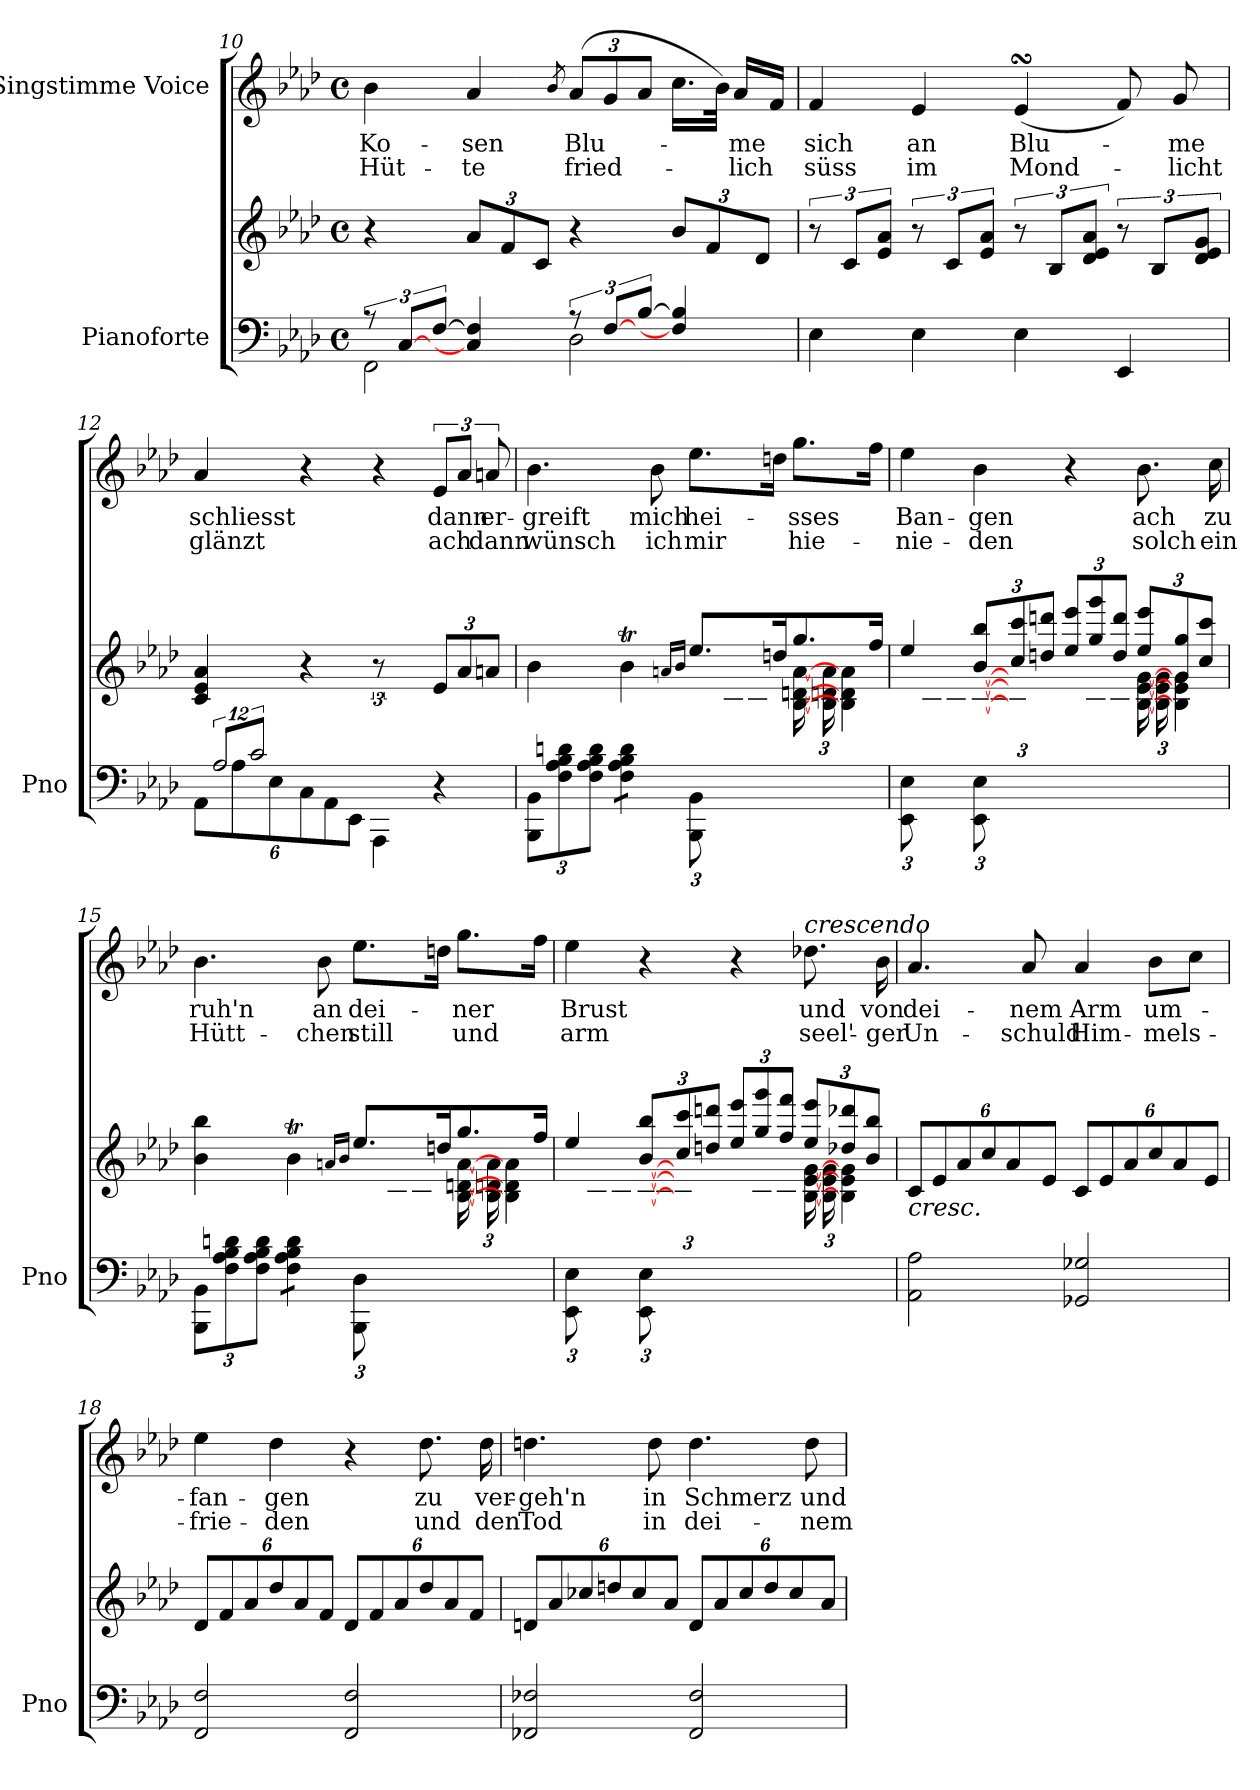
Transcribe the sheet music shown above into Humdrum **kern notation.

**kern	**kern	**kern	**text	**text
*part2	*part2	*part1	*part1	*part1
*staff3	*staff2	*staff1	*staff1	*staff1
*I"Pianoforte	*	*I"Singstimme Voice	*	*
*I'Pno	*	*	*	*
*clefF4	*clefG2	*clefG2	*	*
*k[b-e-a-d-]	*k[b-e-a-d-]	*k[b-e-a-d-]	*	*
*M4/4	*M4/4	*M4/4	*	*
*met(c)	*met(c)	*met(c)	*	*
=10	=10	=10	=10	=10
*^	*	*	*	*
12r	2FF\	4r	4b-\	Ko-	Hüt-
[<12C/L	.	.	.	.	.
[12F/J	.	.	.	.	.
4C/] 4F/]	.	12a-/L	4a-/	-sen	-te
.	.	12f/	.	.	.
.	.	12c/J	.	.	.
.	.	.	8qb-/	.	.
*	*	*	*Xbrackettup	*	*
12r	2D-\	4r	(12a-/L	Blu-	fried-
[<12F/L	.	.	12g/	.	.
[12B-/J	.	.	12a-/J	.	.
*	*	*Xbrackettup	*	*	*
4F/] 4B-/]	.	12b-/L	16.cc\LL	.	.
.	.	12f/	.	.	.
.	.	.	32b-\JJk)	.	.
.	.	.	16a-/LL	-me	-lich
.	.	12d-/J	.	.	.
.	.	.	16f/JJ	.	.
*v	*v	*	*	*	*
=11	=11	=11	=11	=11
*	*brackettup	*	*	*
4E-\	12r	4f/	sich	süss
.	12c/L	.	.	.
.	12e-/ 12a-/J	.	.	.
4E-\	12r	4e-/	an	im
.	12c/L	.	.	.
.	12e-/ 12a-/J	.	.	.
4E-\	12r	(4e-sSSS/	Blu-	Mond-
.	12B-/L	.	.	.
.	12d-/ 12e-/ 12a-/J	.	.	.
4EE-/	12r	8f/)	.	.
.	12B-/L	.	.	.
.	.	8g/	-me	-licht
.	12d-/ 12e-/ 12g/J	.	.	.
=12	=12	=12	=12	=12
*^	*	*	*	*
*	*Xbrackettup	*	*	*	*
12%7ryy	12AA-\L	4c/ 4e-/ 4a-/	4a-/	schliesst	glänzt
.	12A-\	.	.	.	.
.	12E-\	.	.	.	.
.	12C\	4r	4r	.	.
.	12AA-\	.	.	.	.
.	12EE-\J	.	.	.	.
.	4AAA-\	12r	4r	.	.
(12A-/L	.	6ryy	.	.	.
12c/J	.	.	.	.	.
*	*	*Xbrackettup	*brackettup	*	*
4ryy	4r	12e-/L	12e-/L	dann	ach
.	.	12a-/	12a-/J	.	.
.	.	12an/J)	12an/	er-	dann
*v	*v	*	*	*	*
=13	=13	=13	=13	=13
*	*^	*	*	*
12BBB-\ 12BB-\L	4b-\	12%7ryy	4.b-\	-greift	wünsch
12F\ 12A-\ 12B-\ 12dn\	.	.	.	.	.
12F\ 12A-\ 12B-\ 12d\J	.	.	.	.	.
*tremolo	*	*	*	*	*
12F\ 12A-\ 12B-\ 12d\L	4b-T\	.	.	.	.
12F\ 12A-\ 12B-\ 12d\	.	.	.	.	.
.	.	.	8b-\	mich	ich
12F\ 12A-\ 12B-\ 12d\J	.	.	.	.	.
*Xtremolo	*	*	*	*	*
.	16qan/LL	.	.	.	.
.	16qb-/JJ	.	.	.	.
12BBB-\ 12BB-\L	8.ee-/L	.	8.ee-\L	hei-	mir
12%5ryy	.	12B-\ 12f\ 12a-X\	.	.	.
.	.	12B-\ 12f\ 12a-\J	.	.	.
.	16ddn/K	.	16ddn\Jk	.	.
*	*tremolo	*	*	*	*
.	8.gg/	[24B-\ [24dn\ [24a-\	8.gg\L	-sses	hie-
.	.	24B-\ 24dn\ 24a-\	.	.	.
*	*Xtremolo	*	*	*	*
.	.	6B-\] 6d\] 6a-\]	.	.	.
.	16ff/Jk	.	16ff\Jk	.	.
=14	=14	=14	=14	=14	=14
12EE-\ 12E-\L	4ee-/	12ryy	4ee-\	Ban-	-nie-
12%5ryy	.	12B-\ 12e-\ 12g\	.	.	.
.	.	12B-\ 12e-\ 12g\J	.	.	.
*	*tremolo	*	*	*	*
.	12b-/ 12bb-/L	[24B-\ [24e-\ [24g\	4b-\	-gen	-den
.	.	24B-\ 24e-\ 24g\	.	.	.
*	*Xtremolo	*	*	*	*
.	12cc/ 12ccc/	6B-\] 6e-\] 6g\]	.	.	.
.	12ddn/ 12dddn/J	.	.	.	.
12EE-\ 12E-\L	12ee-/ 12eee-/L	12ryy	4r	.	.
12%5ryy	12gg/ 12ggg/	12B-\ 12e-\ 12g\	.	.	.
.	12dd/ 12ddd/J	12B-\ 12e-\ 12g\J	.	.	.
*	*tremolo	*	*	*	*
.	12ee-/ 12eee-/L	[24B-\ [24e-\ [24g\	8.b-\	ach	solch
.	.	24B-\ 24e-\ 24g\	.	.	.
*	*Xtremolo	*	*	*	*
.	12g/ 12gg/	6B-\] 6e-\] 6g\]	.	.	.
.	12cc/ 12ccc/J	.	.	.	.
.	.	.	16cc\	zu	ein
=15	=15	=15	=15	=15	=15
12BBB-\ 12BB-\L	4b-\ 4bb-\	12%7ryy	4.b-\	ruh'n	Hütt-
12F\ 12A-\ 12B-\ 12dn\	.	.	.	.	.
12F\ 12A-\ 12B-\ 12d\J	.	.	.	.	.
*tremolo	*	*	*	*	*
12F\ 12A-\ 12B-\ 12d\L	4b-T\	.	.	.	.
12F\ 12A-\ 12B-\ 12d\	.	.	.	.	.
.	.	.	8b-\	an	-chen
12F\ 12A-\ 12B-\ 12d\J	.	.	.	.	.
*Xtremolo	*	*	*	*	*
.	16qan/LL	.	.	.	.
.	16qb-/JJ	.	.	.	.
12BBB-\ 12D-\L	8.ee-/L	.	8.ee-\L	dei-	still
12%5ryy	.	12B-\ 12f\ 12a-X\	.	.	.
.	.	12B-\ 12f\ 12a-\J	.	.	.
.	16ddn/K	.	16ddn\Jk	.	.
*	*tremolo	*	*	*	*
.	8.gg/	[24B-\ [24dn\ [24a-\	8.gg\L	-ner	und
.	.	24B-\ 24dn\ 24a-\	.	.	.
*	*Xtremolo	*	*	*	*
.	.	6B-\] 6d\] 6a-\]	.	.	.
.	16ff/Jk	.	16ff\Jk	.	.
=16	=16	=16	=16	=16	=16
12EE-\ 12E-\L	4ee-/	12ryy	4ee-\	Brust	arm
12%5ryy	.	12B-\ 12e-\ 12g\	.	.	.
.	.	12B-\ 12e-\ 12g\J	.	.	.
*	*tremolo	*	*	*	*
.	12b-/ 12bb-/L	[24B-\ [24e-\ [24g\	4r	.	.
.	.	24B-\ 24e-\ 24g\	.	.	.
*	*Xtremolo	*	*	*	*
.	12cc/ 12ccc/	6B-\] 6e-\] 6g\]	.	.	.
.	12ddn/ 12dddn/J	.	.	.	.
12EE-\ 12E-\L	12ee-/ 12eee-/L	12ryy	4r	.	.
12%5ryy	12gg/ 12ggg/	12B-\ 12e-\ 12g\	.	.	.
.	12ff/ 12fff/J	12B-\ 12e-\ 12g\J	.	.	.
!	!	!	!LO:TX:a:i:t=crescendo	!	!
*	*tremolo	*	*	*	*
.	12ee-/ 12eee-/L	[24B-\ [24e-\ [24g\	8.dd-X\	und	seel'-
.	.	24B-\ 24e-\ 24g\	.	.	.
*	*Xtremolo	*	*	*	*
.	12dd-X/ 12ddd-X/	6B-\] 6e-\] 6g\]	.	.	.
.	12b-/ 12bb-/J	.	.	.	.
.	.	.	16b-\	von	-ger
*	*v	*v	*	*	*
=17	=17	=17	=17	=17
!	!LO:TX:b:i:t=cresc.	!	!	!
2AA-\ 2A-\	12c/L	4.a-/	dei-	Un-
.	12e-/	.	.	.
.	12a-/	.	.	.
.	12cc/	.	.	.
.	12a-/	.	.	.
.	.	8a-/	-nem	-schuld
.	12e-/J	.	.	.
2GG-X/ 2G-X/	12c/L	4a-/	Arm	Him-
.	12e-/	.	.	.
.	12a-/	.	.	.
.	12cc/	8b-\L	um-	-mels-
.	12a-/	.	.	.
.	.	8cc\J	.	.
.	12e-/J	.	.	.
=18	=18	=18	=18	=18
2FF/ 2F/	12d-/L	4ee-\	-fan-	-frie-
.	12f/	.	.	.
.	12a-/	.	.	.
.	12dd-/	4dd-\	-gen	-den
.	12a-/	.	.	.
.	12f/J	.	.	.
2FF/ 2F/	12d-/L	4r	.	.
.	12f/	.	.	.
.	12a-/	.	.	.
.	12dd-/	8.dd-\	zu	und
.	12a-/	.	.	.
.	12f/J	.	.	.
.	.	16dd-\	ver-	den
=19	=19	=19	=19	=19
2FF-X/ 2F-X/	12dn/L	4.ddn\	-geh'n	Tod
.	12a-/	.	.	.
.	12cc-X/	.	.	.
.	12ddn/	.	.	.
.	12cc-/	.	.	.
.	.	8dd\	in	in
.	12a-/J	.	.	.
2FF-/ 2F-/	12d/L	4.dd\	Schmerz	dei-
.	12a-/	.	.	.
.	12cc-/	.	.	.
.	12dd/	.	.	.
.	12cc-/	.	.	.
.	.	8dd\	und	-nem
.	12a-/J	.	.	.
=	=	=	=	=
*-	*-	*-	*-	*-
